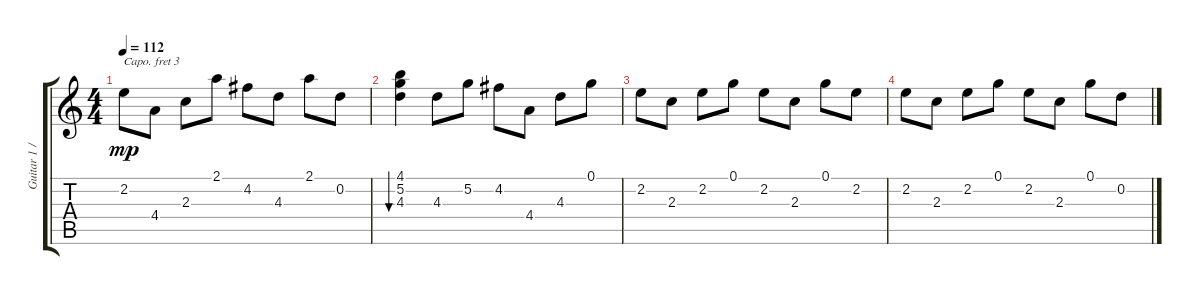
\track ("Guitar 1 / Capo 3rd fret" "Guitar 1 /") {instrument acousticguitarsteel}
\staff {score tabs}
\capo 3
\tuning (E4 B3 G3 D3 A2 E2) {hide}
\ts (4 4)
\tempo 112
\clef g2
\ks c
2.2.8{dy mp} 4.4.8 2.3.8 2.1.8 4.2.8 4.3.8 2.1.8 0.2.8 |
(4.1 5.2 4.3).4{bu 240} 4.3.8 5.2.8 4.2.8 4.4.8 4.3.8 0.1.8 |
2.2.8 2.3.8 2.2.8 0.1.8 2.2.8 2.3.8 0.1.8 2.2.8 |
2.2.8 2.3.8 2.2.8 0.1.8 2.2.8 2.3.8 0.1.8 0.2.8
